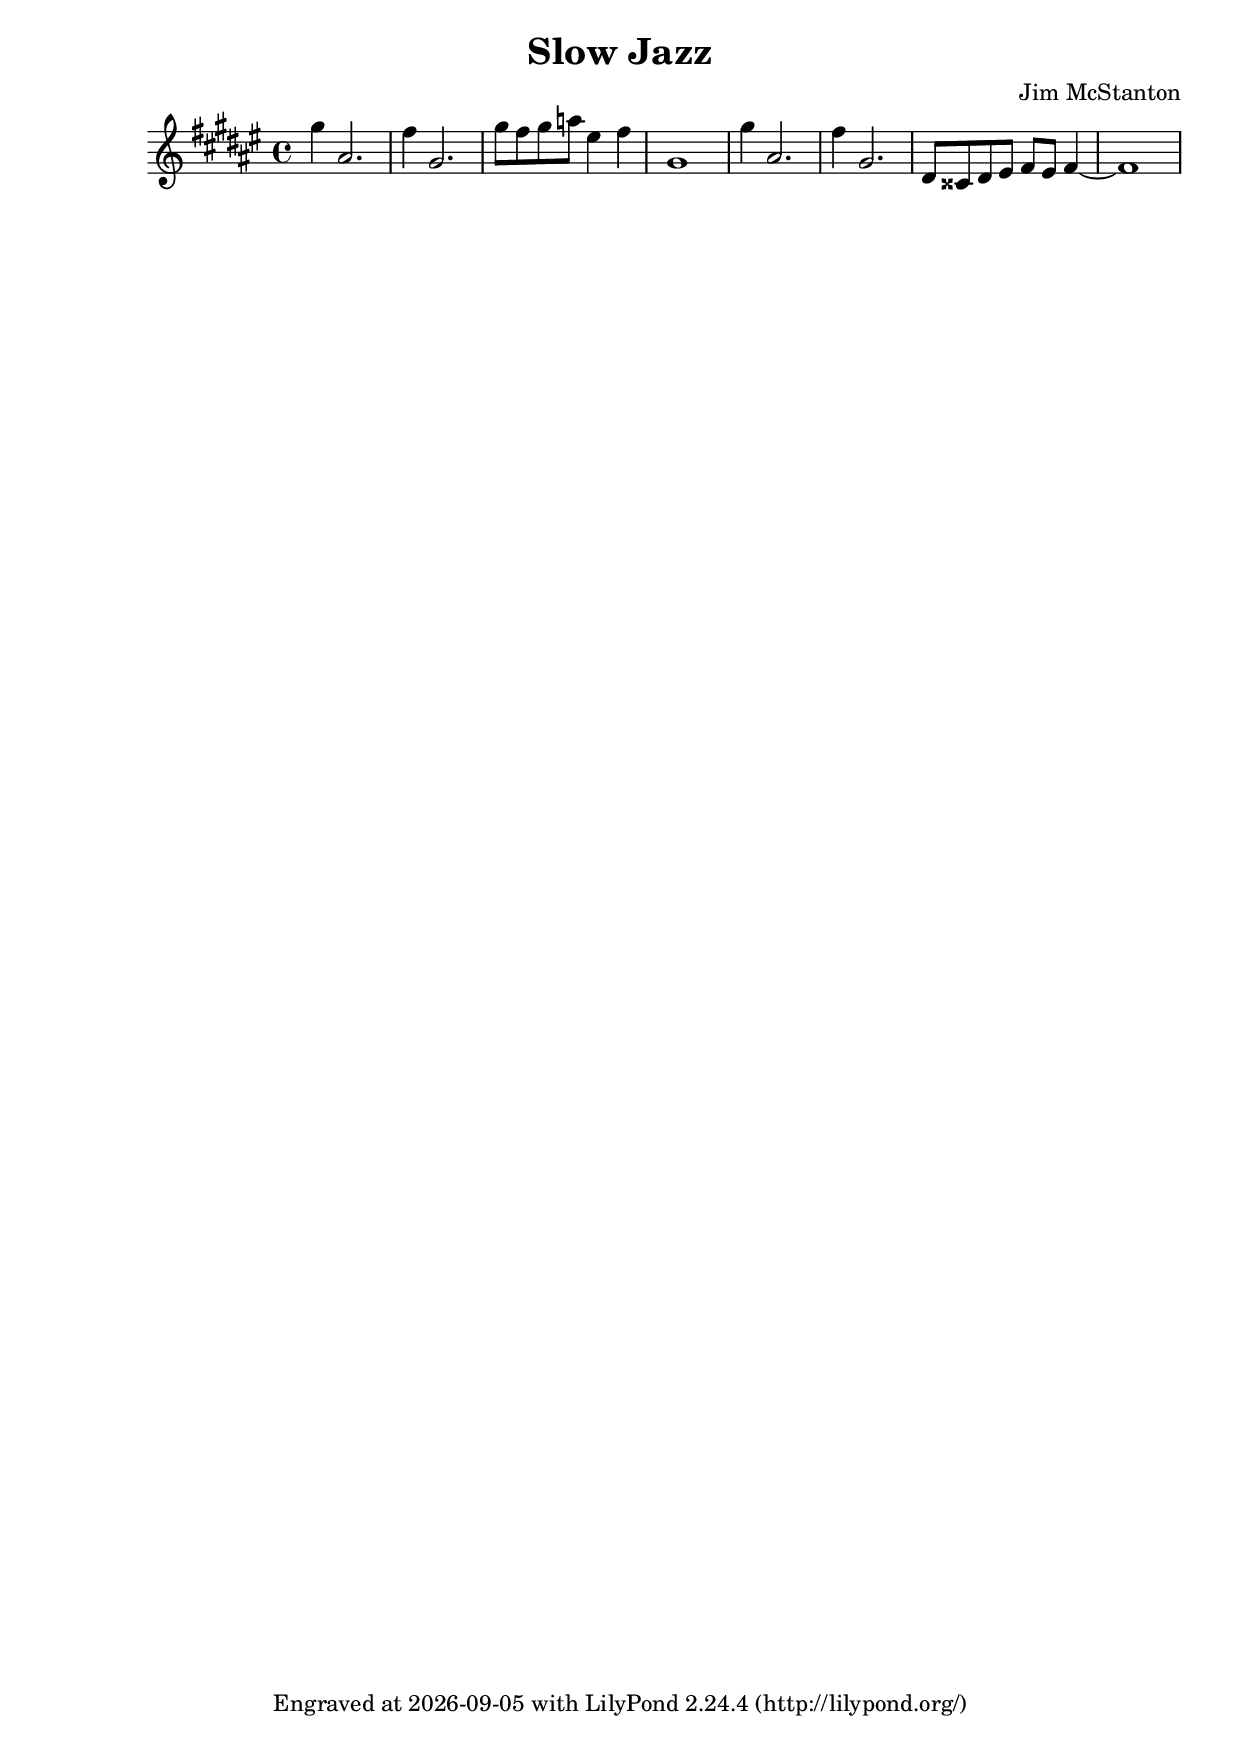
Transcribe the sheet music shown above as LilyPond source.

\version "2.20.0"
\header {
  title = "Slow Jazz"
  composer = "Jim McStanton"
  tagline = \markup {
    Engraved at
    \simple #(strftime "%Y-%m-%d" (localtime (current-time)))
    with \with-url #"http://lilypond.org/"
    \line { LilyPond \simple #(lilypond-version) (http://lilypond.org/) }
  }
}

piece = \relative {
  \key fis \major
  \time 4/4
  gis''4 ais,2. fis'4 gis,2. gis'8 fis gis a eis4 fis4 gis,1
  gis'4 ais,2. fis'4 gis,2.   dis8 cisis dis eis fis eis8 fis4~
  fis1
  %fis g fis eis fis4 dis fis
}

\score {
  \new Staff \with {
    midiInstrument = "electric guitar (jazz)"
  }  { \clef treble \piece }
  \layout {}
  \midi {}
}